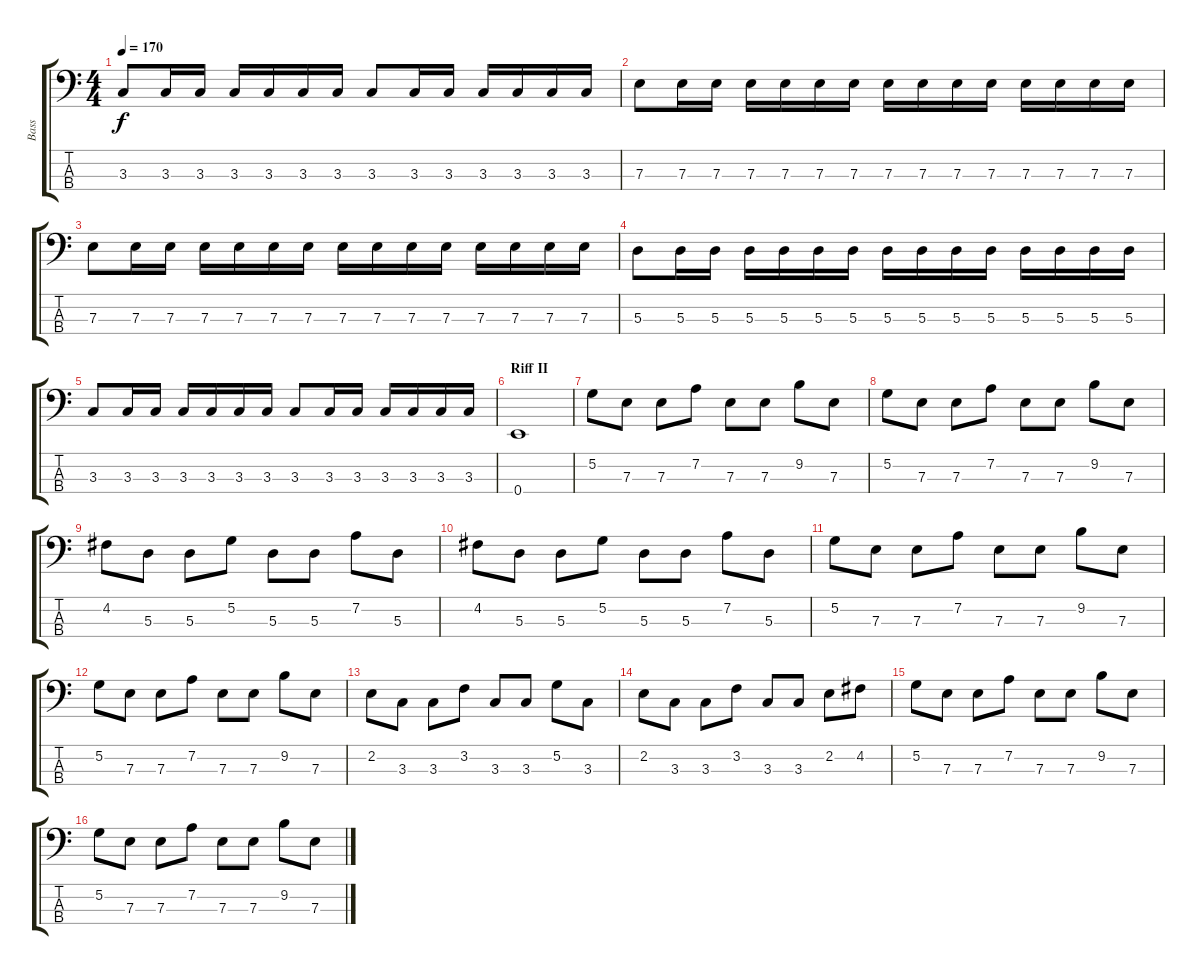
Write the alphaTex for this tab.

\track ("Bass" "Bass") {instrument electricbassfinger}
\staff {score tabs}
\tuning (G2 D2 A1 E1) {hide}
\ts (4 4)
\tempo 170
\clef f4
\ks c
3.3.8{dy f} 3.3.16 3.3.16 3.3.16 3.3.16 3.3.16 3.3.16 3.3.8 3.3.16 3.3.16 3.3.16 3.3.16 3.3.16 3.3.16 |
7.3.8 7.3.16 7.3.16 7.3.16 7.3.16 7.3.16 7.3.16 7.3.16 7.3.16 7.3.16 7.3.16 7.3.16 7.3.16 7.3.16 7.3.16 |
7.3.8 7.3.16 7.3.16 7.3.16 7.3.16 7.3.16 7.3.16 7.3.16 7.3.16 7.3.16 7.3.16 7.3.16 7.3.16 7.3.16 7.3.16 |
5.3.8 5.3.16 5.3.16 5.3.16 5.3.16 5.3.16 5.3.16 5.3.16 5.3.16 5.3.16 5.3.16 5.3.16 5.3.16 5.3.16 5.3.16 |
3.3.8 3.3.16 3.3.16 3.3.16 3.3.16 3.3.16 3.3.16 3.3.8 3.3.16 3.3.16 3.3.16 3.3.16 3.3.16 3.3.16 |
\section ("" "Riff II")
0.4.1 |
5.2.8 7.3.8 7.3.8 7.2.8 7.3.8 7.3.8 9.2.8 7.3.8 |
5.2.8 7.3.8 7.3.8 7.2.8 7.3.8 7.3.8 9.2.8 7.3.8 |
4.2.8 5.3.8 5.3.8 5.2.8 5.3.8 5.3.8 7.2.8 5.3.8 |
4.2.8 5.3.8 5.3.8 5.2.8 5.3.8 5.3.8 7.2.8 5.3.8 |
5.2.8 7.3.8 7.3.8 7.2.8 7.3.8 7.3.8 9.2.8 7.3.8 |
5.2.8 7.3.8 7.3.8 7.2.8 7.3.8 7.3.8 9.2.8 7.3.8 |
2.2.8 3.3.8 3.3.8 3.2.8 3.3.8 3.3.8 5.2.8 3.3.8 |
2.2.8 3.3.8 3.3.8 3.2.8 3.3.8 3.3.8 2.2.8 4.2.8 |
5.2.8 7.3.8 7.3.8 7.2.8 7.3.8 7.3.8 9.2.8 7.3.8 |
5.2.8 7.3.8 7.3.8 7.2.8 7.3.8 7.3.8 9.2.8 7.3.8
